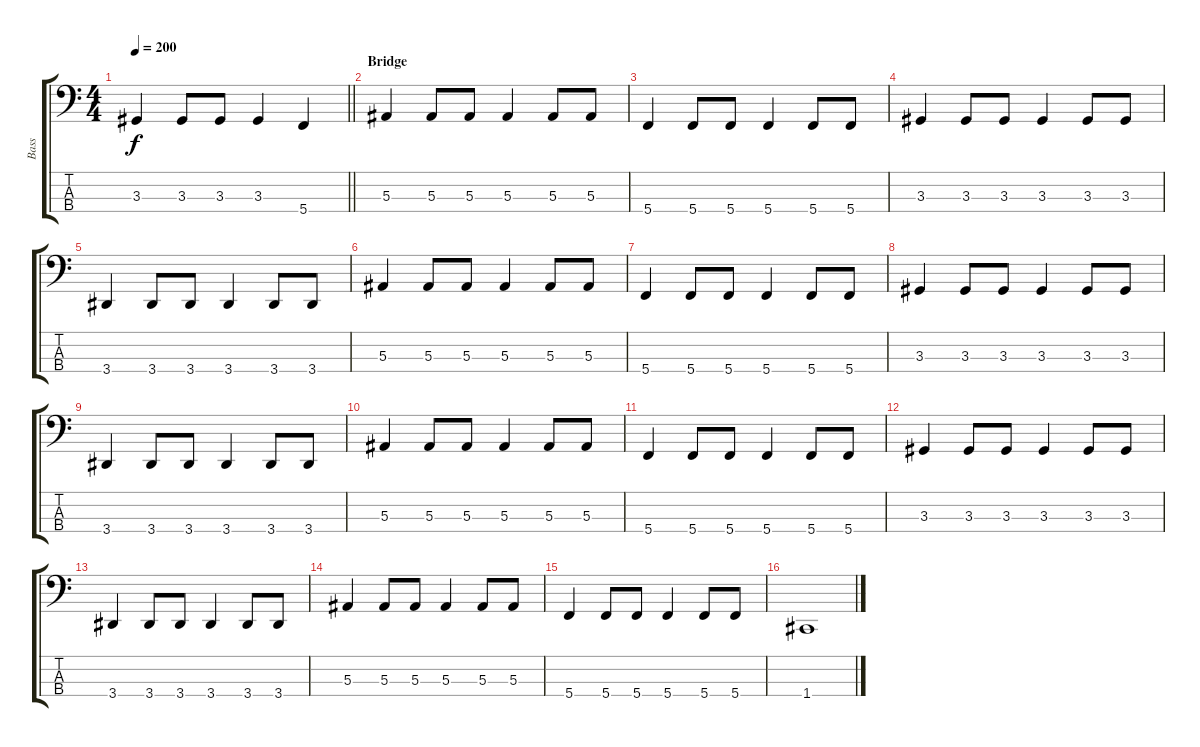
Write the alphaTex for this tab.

\track ("Bass" "Bass") {instrument electricbassfinger}
\staff {score tabs}
\tuning (Eb2 Bb1 F1 C1) {hide}
\ts (4 4)
\tempo 200
\clef f4
\barLineRight lightlight
\ks c
3.3.4{dy f} 3.3.8 3.3.8 3.3.4 5.4.4 |
\section ("" "Bridge")
5.3.4 5.3.8 5.3.8 5.3.4 5.3.8 5.3.8 |
5.4.4 5.4.8 5.4.8 5.4.4 5.4.8 5.4.8 |
3.3.4 3.3.8 3.3.8 3.3.4 3.3.8 3.3.8 |
3.4.4 3.4.8 3.4.8 3.4.4 3.4.8 3.4.8 |
5.3.4 5.3.8 5.3.8 5.3.4 5.3.8 5.3.8 |
5.4.4 5.4.8 5.4.8 5.4.4 5.4.8 5.4.8 |
3.3.4 3.3.8 3.3.8 3.3.4 3.3.8 3.3.8 |
3.4.4 3.4.8 3.4.8 3.4.4 3.4.8 3.4.8 |
5.3.4 5.3.8 5.3.8 5.3.4 5.3.8 5.3.8 |
5.4.4 5.4.8 5.4.8 5.4.4 5.4.8 5.4.8 |
3.3.4 3.3.8 3.3.8 3.3.4 3.3.8 3.3.8 |
3.4.4 3.4.8 3.4.8 3.4.4 3.4.8 3.4.8 |
5.3.4 5.3.8 5.3.8 5.3.4 5.3.8 5.3.8 |
5.4.4 5.4.8 5.4.8 5.4.4 5.4.8 5.4.8 |
1.4.1
